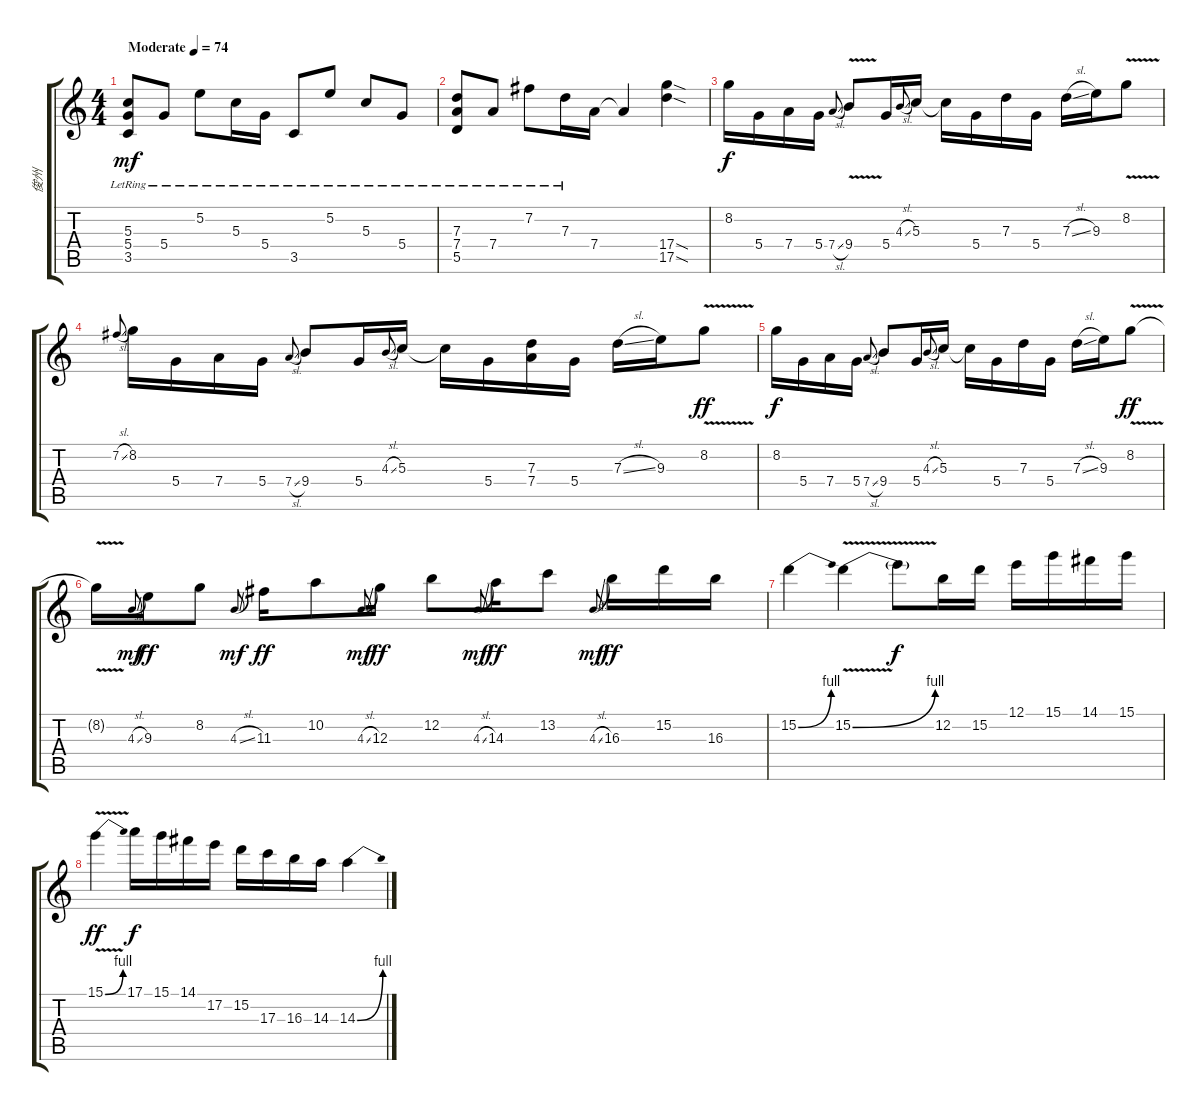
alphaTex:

\track ("俊州" "俊州") {instrument distortionguitar}
\staff {score tabs}
\tuning (E4 B3 G3 D3 A2 E2) {hide}
\ts (4 4)
\tempo (74 "Moderate")
\clef g2
\ks c
(5.3{lr} 5.4{lr} 3.5{lr}).8{dy mf instrument distortionguitar} 5.4{lr}.8 5.2{lr}.8 5.3{lr}.16 5.4{lr}.16 3.5{lr}.8 5.2{lr}.8 5.3{lr}.8 5.4{lr}.8 |
(7.3{lr} 7.4{lr} 5.5{lr}).8 7.4{lr}.8 7.2{lr}.8 7.3{lr}.16 7.4.16 7.4{t}.4 (17.4{sod} 17.5{sod}).4 |
8.2.16{txt "" dy f} 5.4.16 7.4.16 5.4.16 7.4{sl}.8{gr onbeat} 9.4{v}.8 5.4.16 4.3{sl}.8{gr onbeat} 5.3.16 5.3{t}.16 5.4.16 7.3.16 5.4.16 7.3{sl}.16 9.3.16 8.2{v}.8 |
7.2{sl}.8{gr onbeat} 8.2.16 5.4.16 7.4.16 5.4.16 7.4{sl}.8{gr onbeat} 9.4.8 5.4.16 4.3{sl}.8{gr onbeat} 5.3.16 5.3{t}.16 5.4.16 (7.3 7.4).16 5.4.16 7.3{sl}.16 9.3.16 8.2{v}.8{dy ff} |
8.2.16{dy f} 5.4.16 7.4.16 5.4.16 7.4{sl}.8{gr onbeat} 9.4.8 5.4.16 4.3{sl}.8{gr onbeat} 5.3.16 5.3{t}.16 5.4.16 7.3.16 5.4.16 7.3{sl}.16 9.3.16 8.2{v}.8{dy ff} |
8.2{t}.16 4.3{sl}.8{gr onbeat dy mf} 9.3.16{dy ff} 8.2.8 4.3{sl}.8{gr onbeat dy mf} 11.3.16{dy ff} 10.2.8 4.3{sl}.8{gr onbeat dy mf} 12.3.16{dy ff} 12.2.8 4.3{sl}.8{gr onbeat dy mf} 14.3.16{dy ff} 13.2.8 4.3{sl}.8{gr onbeat dy mf} 16.3.16{dy ff} 15.2.16 16.3.16 |
15.2{be (bend 0 0 60 4)}.4 15.2{be (bend 0 0 60 4) v}.4 15.2{t}.8{dy f} 12.2.16 15.2.16 12.1.16 15.1.16 14.1.16 15.1.16 |
15.1{be (bend 0 0 60 4) v}.4{dy ff} 17.1.16{dy f} 15.1.16 14.1.16 17.2.16 15.2.16 17.3.16 16.3.16 14.3.16 14.3{be (bend 0 0 60 4)}.4
